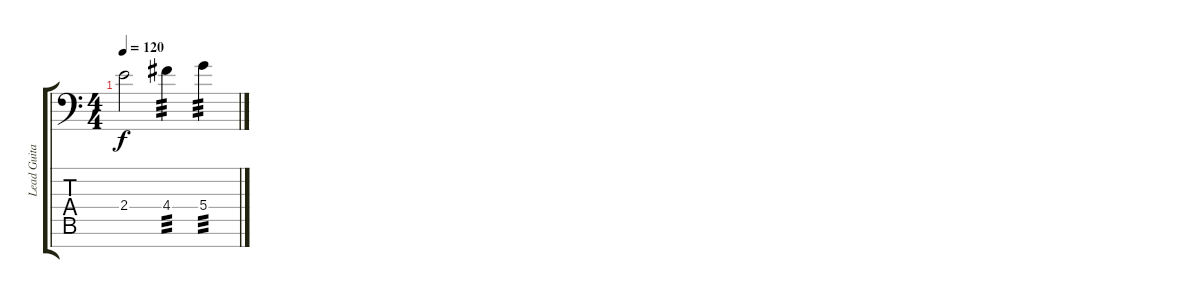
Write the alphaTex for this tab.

\track ("Lead Guitar L" "Lead Guita") {instrument overdrivenguitar}
\staff {score tabs}
\tuning (E4 B3 G3 D3 A2 E2 A1) {hide}
\ts (4 4)
\tempo 120
\clef f4
\ks c
2.4{t}.2{dy f} 4.4.4{tp 3} 5.4.4{tp 3}
